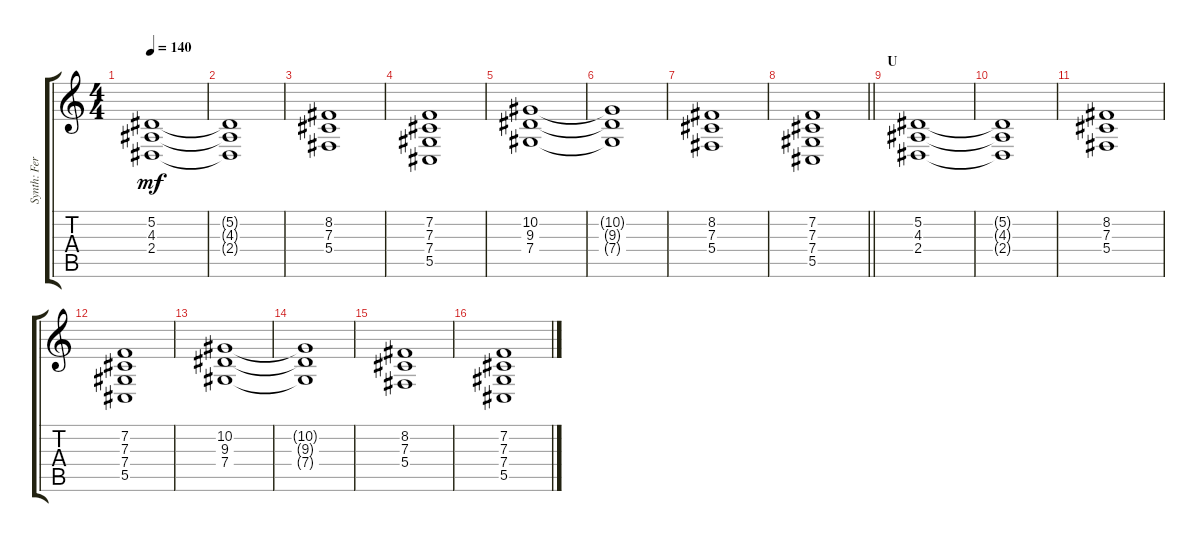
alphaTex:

\track ("Synth: Ferdy" "Synth: Fer") {instrument sitar}
\staff {score tabs}
\tuning (Eb4 Bb3 Gb3 Db3 Ab2 Eb2) {hide}
\ts (4 4)
\tempo 140
\clef g2
\ks c
(5.2 4.3 2.4).1{dy mf} |
(5.2{t} 4.3{t} 2.4{t}).1 |
(8.2 7.3 5.4).1 |
(7.2 7.3 7.4 5.5).1 |
(10.2 9.3 7.4).1 |
(10.2{t} 9.3{t} 7.4{t}).1 |
(8.2 7.3 5.4).1 |
\barLineRight lightlight
(7.2 7.3 7.4 5.5).1 |
\section ("" "U")
(5.2 4.3 2.4).1 |
(5.2{t} 4.3{t} 2.4{t}).1 |
(8.2 7.3 5.4).1 |
(7.2 7.3 7.4 5.5).1 |
(10.2 9.3 7.4).1 |
(10.2{t} 9.3{t} 7.4{t}).1 |
(8.2 7.3 5.4).1 |
(7.2 7.3 7.4 5.5).1
